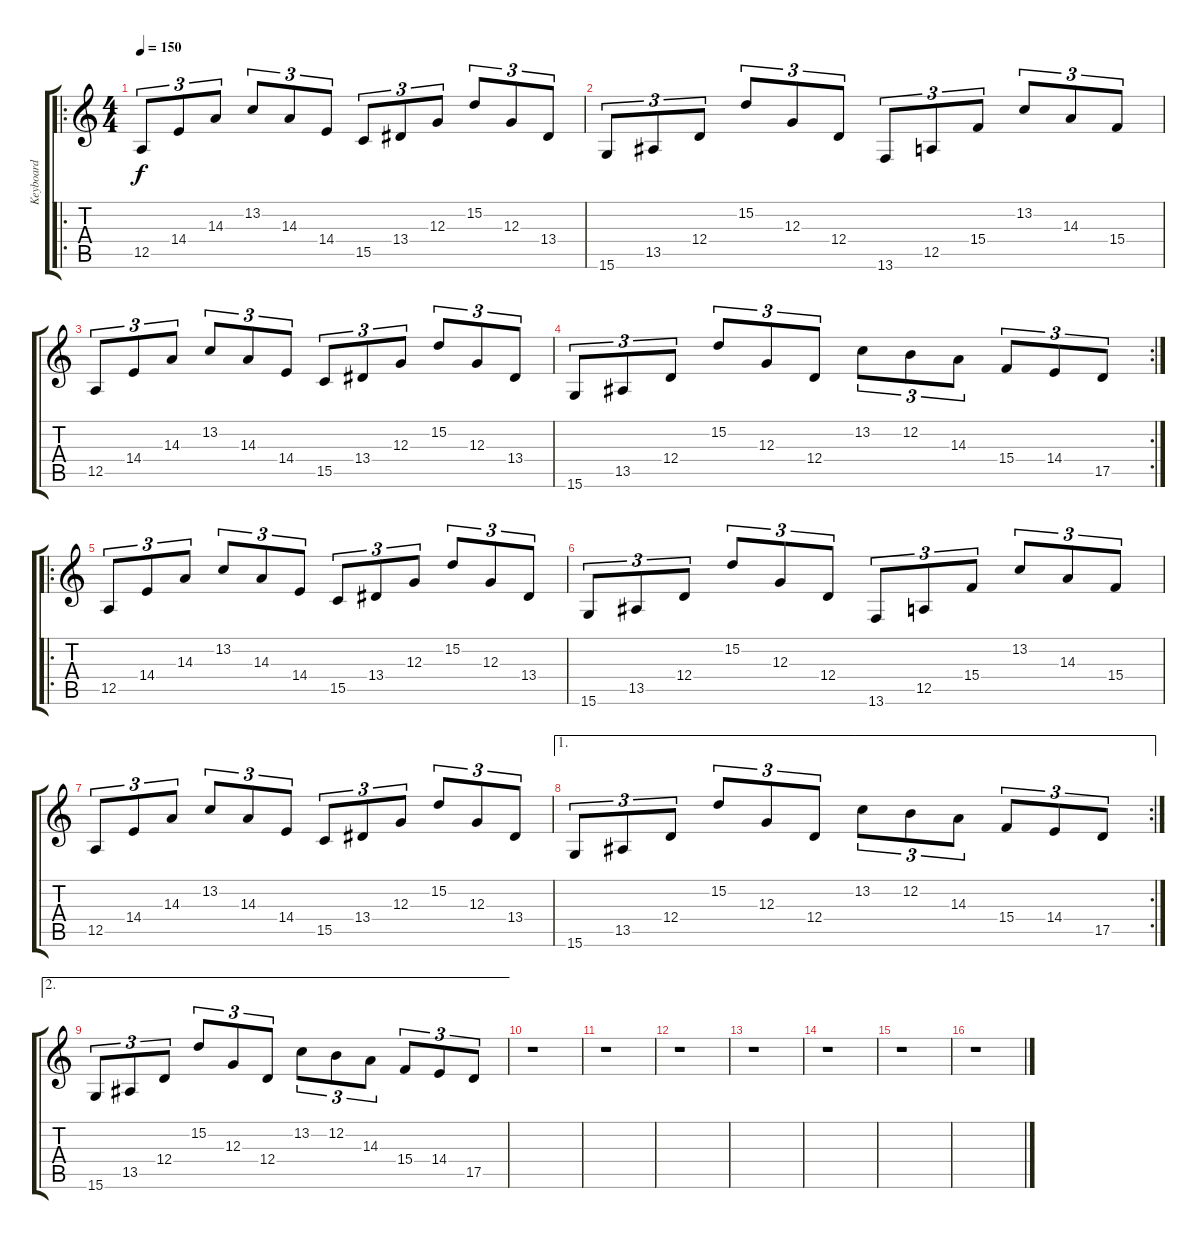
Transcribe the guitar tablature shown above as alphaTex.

\track ("Keyboard" "Keyboard") {instrument musicbox}
\staff {score tabs}
\tuning (E4 B3 G3 D3 A2 E2) {hide}
\ro
\ts (4 4)
\tempo 150
\clef g2
\ks c
12.5.8{tu (3 2) dy f} 14.4.8{tu (3 2)} 14.3.8{tu (3 2)} 13.2.8{tu (3 2)} 14.3.8{tu (3 2)} 14.4.8{tu (3 2)} 15.5.8{tu (3 2)} 13.4.8{tu (3 2)} 12.3.8{tu (3 2)} 15.2.8{tu (3 2)} 12.3.8{tu (3 2)} 13.4.8{tu (3 2)} |
15.6.8{tu (3 2)} 13.5.8{tu (3 2)} 12.4.8{tu (3 2)} 15.2.8{tu (3 2)} 12.3.8{tu (3 2)} 12.4.8{tu (3 2)} 13.6.8{tu (3 2)} 12.5.8{tu (3 2)} 15.4.8{tu (3 2)} 13.2.8{tu (3 2)} 14.3.8{tu (3 2)} 15.4.8{tu (3 2)} |
12.5.8{tu (3 2)} 14.4.8{tu (3 2)} 14.3.8{tu (3 2)} 13.2.8{tu (3 2)} 14.3.8{tu (3 2)} 14.4.8{tu (3 2)} 15.5.8{tu (3 2)} 13.4.8{tu (3 2)} 12.3.8{tu (3 2)} 15.2.8{tu (3 2)} 12.3.8{tu (3 2)} 13.4.8{tu (3 2)} |
\rc 2
15.6.8{tu (3 2)} 13.5.8{tu (3 2)} 12.4.8{tu (3 2)} 15.2.8{tu (3 2)} 12.3.8{tu (3 2)} 12.4.8{tu (3 2)} 13.2.8{tu (3 2)} 12.2.8{tu (3 2)} 14.3.8{tu (3 2)} 15.4.8{tu (3 2)} 14.4.8{tu (3 2)} 17.5.8{tu (3 2)} |
\ro
12.5.8{tu (3 2)} 14.4.8{tu (3 2)} 14.3.8{tu (3 2)} 13.2.8{tu (3 2)} 14.3.8{tu (3 2)} 14.4.8{tu (3 2)} 15.5.8{tu (3 2)} 13.4.8{tu (3 2)} 12.3.8{tu (3 2)} 15.2.8{tu (3 2)} 12.3.8{tu (3 2)} 13.4.8{tu (3 2)} |
15.6.8{tu (3 2)} 13.5.8{tu (3 2)} 12.4.8{tu (3 2)} 15.2.8{tu (3 2)} 12.3.8{tu (3 2)} 12.4.8{tu (3 2)} 13.6.8{tu (3 2)} 12.5.8{tu (3 2)} 15.4.8{tu (3 2)} 13.2.8{tu (3 2)} 14.3.8{tu (3 2)} 15.4.8{tu (3 2)} |
12.5.8{tu (3 2)} 14.4.8{tu (3 2)} 14.3.8{tu (3 2)} 13.2.8{tu (3 2)} 14.3.8{tu (3 2)} 14.4.8{tu (3 2)} 15.5.8{tu (3 2)} 13.4.8{tu (3 2)} 12.3.8{tu (3 2)} 15.2.8{tu (3 2)} 12.3.8{tu (3 2)} 13.4.8{tu (3 2)} |
\ae 1
\rc 2
15.6.8{tu (3 2)} 13.5.8{tu (3 2)} 12.4.8{tu (3 2)} 15.2.8{tu (3 2)} 12.3.8{tu (3 2)} 12.4.8{tu (3 2)} 13.2.8{tu (3 2)} 12.2.8{tu (3 2)} 14.3.8{tu (3 2)} 15.4.8{tu (3 2)} 14.4.8{tu (3 2)} 17.5.8{tu (3 2)} |
\ae 2
15.6.8{tu (3 2)} 13.5.8{tu (3 2)} 12.4.8{tu (3 2)} 15.2.8{tu (3 2)} 12.3.8{tu (3 2)} 12.4.8{tu (3 2)} 13.2.8{tu (3 2)} 12.2.8{tu (3 2)} 14.3.8{tu (3 2)} 15.4.8{tu (3 2)} 14.4.8{tu (3 2)} 17.5.8{tu (3 2)} |
r.1 |
r.1 |
r.1 |
r.1 |
r.1 |
r.1 |
r.1
